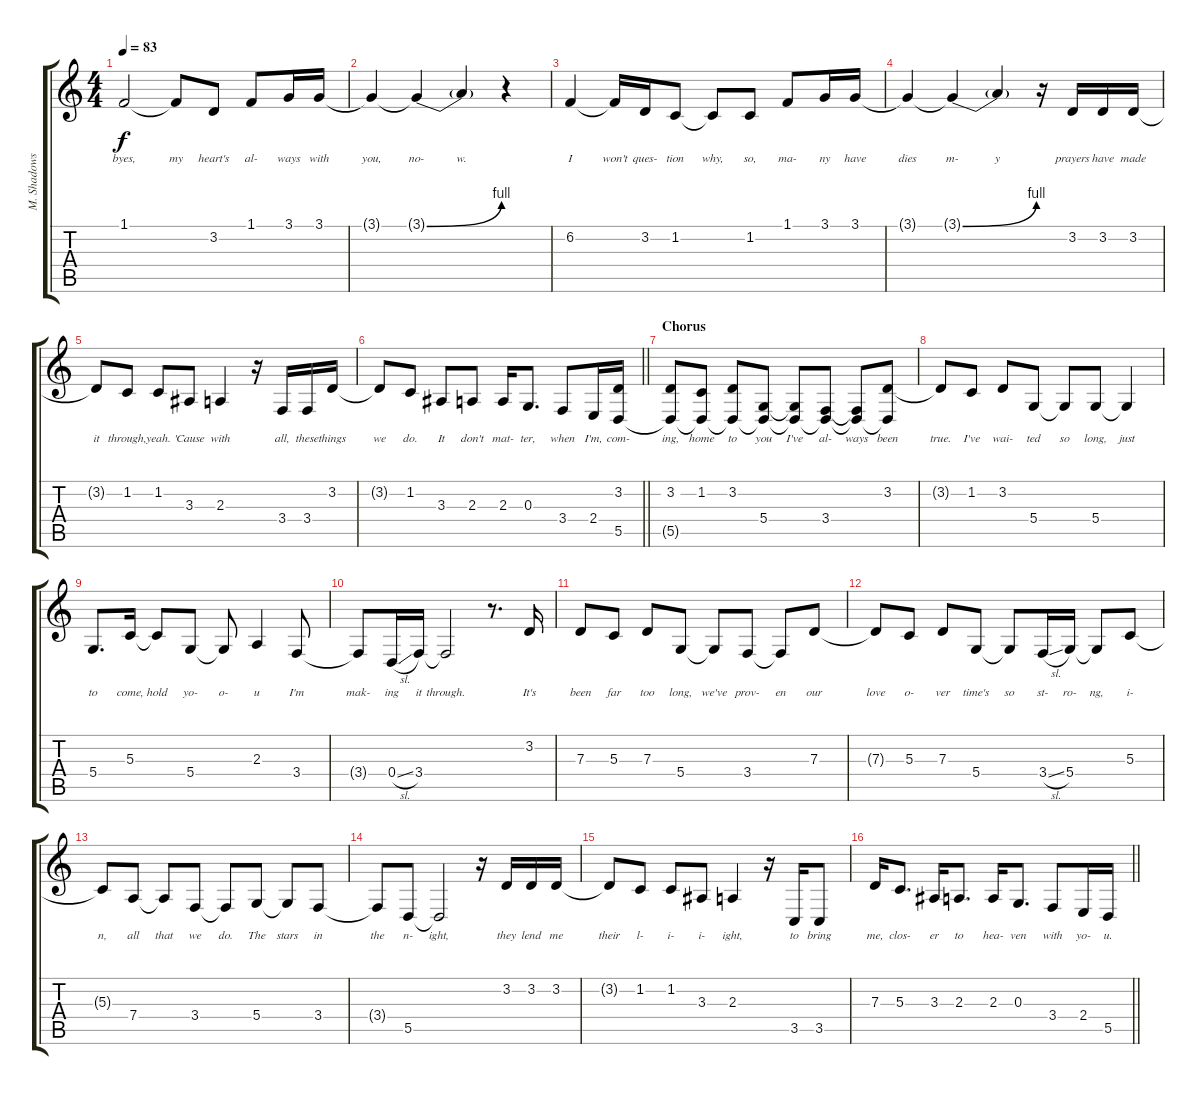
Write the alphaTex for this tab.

\track ("M. Shadows" "M. Shadows") {instrument clarinet}
\staff {score tabs}
\tuning (E4 B3 G3 D3 A2 E2) {hide}
\ts (4 4)
\tempo 83
\clef g2
\ks c
1.1.2{lyrics (0 "byes,") lyrics (1 "") lyrics (2 "") lyrics (3 "") lyrics (4 "") dy f} 1.1{t}.8{lyrics (0 "my") lyrics (1 "") lyrics (2 "") lyrics (3 "") lyrics (4 "")} 3.2.8{lyrics (0 "heart's") lyrics (1 "") lyrics (2 "") lyrics (3 "") lyrics (4 "")} 1.1.8{lyrics (0 "al-") lyrics (1 "") lyrics (2 "") lyrics (3 "") lyrics (4 "")} 3.1.16{lyrics (0 "ways") lyrics (1 "") lyrics (2 "") lyrics (3 "") lyrics (4 "")} 3.1.16{lyrics (0 "with") lyrics (1 "") lyrics (2 "") lyrics (3 "") lyrics (4 "")} |
3.1{t}.4{lyrics (0 "you,") lyrics (1 "") lyrics (2 "") lyrics (3 "") lyrics (4 "")} 3.1{be (bend 0 0 60 4) t}.4{lyrics (0 "no-") lyrics (1 "") lyrics (2 "") lyrics (3 "") lyrics (4 "")} 3.1{t}.4{lyrics (0 "w.") lyrics (1 "") lyrics (2 "") lyrics (3 "") lyrics (4 "")} r.4 |
6.2.4{lyrics (0 "I") lyrics (1 "") lyrics (2 "") lyrics (3 "") lyrics (4 "")} 6.2{t}.16{lyrics (0 "won't") lyrics (1 "") lyrics (2 "") lyrics (3 "") lyrics (4 "")} 3.2.16{lyrics (0 "ques-") lyrics (1 "") lyrics (2 "") lyrics (3 "") lyrics (4 "")} 1.2.8{lyrics (0 "tion") lyrics (1 "") lyrics (2 "") lyrics (3 "") lyrics (4 "")} 1.2{t}.8{lyrics (0 "why,") lyrics (1 "") lyrics (2 "") lyrics (3 "") lyrics (4 "")} 1.2.8{lyrics (0 "so,") lyrics (1 "") lyrics (2 "") lyrics (3 "") lyrics (4 "")} 1.1.8{lyrics (0 "ma-") lyrics (1 "") lyrics (2 "") lyrics (3 "") lyrics (4 "")} 3.1.16{lyrics (0 "ny") lyrics (1 "") lyrics (2 "") lyrics (3 "") lyrics (4 "")} 3.1.16{lyrics (0 "have") lyrics (1 "") lyrics (2 "") lyrics (3 "") lyrics (4 "")} |
3.1{t}.4{lyrics (0 "dies") lyrics (1 "") lyrics (2 "") lyrics (3 "") lyrics (4 "")} 3.1{be (bend 0 0 60 4) t}.4{lyrics (0 "m-") lyrics (1 "") lyrics (2 "") lyrics (3 "") lyrics (4 "")} 3.1{t}.4{lyrics (0 "y") lyrics (1 "") lyrics (2 "") lyrics (3 "") lyrics (4 "")} r.16 3.2.16{lyrics (0 "prayers") lyrics (1 "") lyrics (2 "") lyrics (3 "") lyrics (4 "")} 3.2.16{lyrics (0 "have") lyrics (1 "") lyrics (2 "") lyrics (3 "") lyrics (4 "")} 3.2.16{lyrics (0 "made") lyrics (1 "") lyrics (2 "") lyrics (3 "") lyrics (4 "")} |
3.2{t}.8{lyrics (0 "it") lyrics (1 "") lyrics (2 "") lyrics (3 "") lyrics (4 "")} 1.2.8{lyrics (0 "through,") lyrics (1 "") lyrics (2 "") lyrics (3 "") lyrics (4 "")} 1.2.8{lyrics (0 "yeah.") lyrics (1 "") lyrics (2 "") lyrics (3 "") lyrics (4 "")} 3.3.8{lyrics (0 "'Cause") lyrics (1 "") lyrics (2 "") lyrics (3 "") lyrics (4 "")} 2.3.4{lyrics (0 "with") lyrics (1 "") lyrics (2 "") lyrics (3 "") lyrics (4 "")} r.16 3.4.16{lyrics (0 "all,") lyrics (1 "") lyrics (2 "") lyrics (3 "") lyrics (4 "")} 3.4.16{lyrics (0 "these") lyrics (1 "") lyrics (2 "") lyrics (3 "") lyrics (4 "")} 3.2.16{lyrics (0 "things") lyrics (1 "") lyrics (2 "") lyrics (3 "") lyrics (4 "")} |
\barLineRight lightlight
3.2{t}.8{lyrics (0 "we") lyrics (1 "") lyrics (2 "") lyrics (3 "") lyrics (4 "")} 1.2.8{lyrics (0 "do.") lyrics (1 "") lyrics (2 "") lyrics (3 "") lyrics (4 "")} 3.3.8{lyrics (0 "It") lyrics (1 "") lyrics (2 "") lyrics (3 "") lyrics (4 "")} 2.3.8{lyrics (0 "don't") lyrics (1 "") lyrics (2 "") lyrics (3 "") lyrics (4 "")} 2.3.16{lyrics (0 "mat-") lyrics (1 "") lyrics (2 "") lyrics (3 "") lyrics (4 "")} 0.3.8{d lyrics (0 "ter,") lyrics (1 "") lyrics (2 "") lyrics (3 "") lyrics (4 "")} 3.4.8{lyrics (0 "when") lyrics (1 "") lyrics (2 "") lyrics (3 "") lyrics (4 "")} 2.4.16{lyrics (0 "I'm,") lyrics (1 "") lyrics (2 "") lyrics (3 "") lyrics (4 "")} (3.2 5.5).16{lyrics (0 "com-") lyrics (1 "") lyrics (2 "") lyrics (3 "") lyrics (4 "")} |
\section ("" "Chorus")
(3.2 5.5{t}).8{lyrics (0 "ing,") lyrics (1 "") lyrics (2 "") lyrics (3 "") lyrics (4 "")} (1.2 5.5{t}).8{lyrics (0 "home") lyrics (1 "") lyrics (2 "") lyrics (3 "") lyrics (4 "")} (3.2 5.5{t}).8{lyrics (0 "to") lyrics (1 "") lyrics (2 "") lyrics (3 "") lyrics (4 "")} (5.4 5.5{t}).8{lyrics (0 "you") lyrics (1 "") lyrics (2 "") lyrics (3 "") lyrics (4 "")} (5.4{t} 5.5{t}).8{lyrics (0 "I've") lyrics (1 "") lyrics (2 "") lyrics (3 "") lyrics (4 "")} (3.4 5.5{t}).8{lyrics (0 "al-") lyrics (1 "") lyrics (2 "") lyrics (3 "") lyrics (4 "")} (3.4{t} 5.5{t}).8{lyrics (0 "ways") lyrics (1 "") lyrics (2 "") lyrics (3 "") lyrics (4 "")} (3.2 5.5{t}).8{lyrics (0 "been") lyrics (1 "") lyrics (2 "") lyrics (3 "") lyrics (4 "")} |
3.2{t}.8{lyrics (0 "true.") lyrics (1 "") lyrics (2 "") lyrics (3 "") lyrics (4 "")} 1.2.8{lyrics (0 "I've") lyrics (1 "") lyrics (2 "") lyrics (3 "") lyrics (4 "")} 3.2.8{lyrics (0 "wai-") lyrics (1 "") lyrics (2 "") lyrics (3 "") lyrics (4 "")} 5.4.8{lyrics (0 "ted") lyrics (1 "") lyrics (2 "") lyrics (3 "") lyrics (4 "")} 5.4{t}.8{lyrics (0 "so") lyrics (1 "") lyrics (2 "") lyrics (3 "") lyrics (4 "")} 5.4.8{lyrics (0 "long,") lyrics (1 "") lyrics (2 "") lyrics (3 "") lyrics (4 "")} 5.4{t}.4{lyrics (0 "just") lyrics (1 "") lyrics (2 "") lyrics (3 "") lyrics (4 "")} |
5.4.8{d lyrics (0 "to") lyrics (1 "") lyrics (2 "") lyrics (3 "") lyrics (4 "")} 5.3.16{lyrics (0 "come,") lyrics (1 "") lyrics (2 "") lyrics (3 "") lyrics (4 "")} 5.3{t}.8{lyrics (0 "hold") lyrics (1 "") lyrics (2 "") lyrics (3 "") lyrics (4 "")} 5.4.8{lyrics (0 "yo-") lyrics (1 "") lyrics (2 "") lyrics (3 "") lyrics (4 "")} 5.4{t}.8{lyrics (0 "o-") lyrics (1 "") lyrics (2 "") lyrics (3 "") lyrics (4 "")} 2.3.4{lyrics (0 "u") lyrics (1 "") lyrics (2 "") lyrics (3 "") lyrics (4 "")} 3.4.8{lyrics (0 "I'm") lyrics (1 "") lyrics (2 "") lyrics (3 "") lyrics (4 "")} |
3.4{t}.8{lyrics (0 "mak-") lyrics (1 "") lyrics (2 "") lyrics (3 "") lyrics (4 "")} 0.4{sl}.16{lyrics (0 "ing") lyrics (1 "") lyrics (2 "") lyrics (3 "") lyrics (4 "")} 3.4.16{lyrics (0 "it") lyrics (1 "") lyrics (2 "") lyrics (3 "") lyrics (4 "")} 3.4{t}.2{lyrics (0 "through.") lyrics (1 "") lyrics (2 "") lyrics (3 "") lyrics (4 "")} r.8{d} 3.2.16{lyrics (0 "It's") lyrics (1 "") lyrics (2 "") lyrics (3 "") lyrics (4 "")} |
7.3.8{lyrics (0 "been") lyrics (1 "") lyrics (2 "") lyrics (3 "") lyrics (4 "")} 5.3.8{lyrics (0 "far") lyrics (1 "") lyrics (2 "") lyrics (3 "") lyrics (4 "")} 7.3.8{lyrics (0 "too") lyrics (1 "") lyrics (2 "") lyrics (3 "") lyrics (4 "")} 5.4.8{lyrics (0 "long,") lyrics (1 "") lyrics (2 "") lyrics (3 "") lyrics (4 "")} 5.4{t}.8{lyrics (0 "we've") lyrics (1 "") lyrics (2 "") lyrics (3 "") lyrics (4 "")} 3.4.8{lyrics (0 "prov-") lyrics (1 "") lyrics (2 "") lyrics (3 "") lyrics (4 "")} 3.4{t}.8{lyrics (0 "en") lyrics (1 "") lyrics (2 "") lyrics (3 "") lyrics (4 "")} 7.3.8{lyrics (0 "our") lyrics (1 "") lyrics (2 "") lyrics (3 "") lyrics (4 "")} |
7.3{t}.8{lyrics (0 "love") lyrics (1 "") lyrics (2 "") lyrics (3 "") lyrics (4 "")} 5.3.8{lyrics (0 "o-") lyrics (1 "") lyrics (2 "") lyrics (3 "") lyrics (4 "")} 7.3.8{lyrics (0 "ver") lyrics (1 "") lyrics (2 "") lyrics (3 "") lyrics (4 "")} 5.4.8{lyrics (0 "time's") lyrics (1 "") lyrics (2 "") lyrics (3 "") lyrics (4 "")} 5.4{t}.8{lyrics (0 "so") lyrics (1 "") lyrics (2 "") lyrics (3 "") lyrics (4 "")} 3.4{sl}.16{lyrics (0 "st-") lyrics (1 "") lyrics (2 "") lyrics (3 "") lyrics (4 "")} 5.4.16{lyrics (0 "ro-") lyrics (1 "") lyrics (2 "") lyrics (3 "") lyrics (4 "")} 5.4{t}.8{lyrics (0 "ng,") lyrics (1 "") lyrics (2 "") lyrics (3 "") lyrics (4 "")} 5.3.8{lyrics (0 "i-") lyrics (1 "") lyrics (2 "") lyrics (3 "") lyrics (4 "")} |
5.3{t}.8{lyrics (0 "n,") lyrics (1 "") lyrics (2 "") lyrics (3 "") lyrics (4 "")} 7.4.8{lyrics (0 "all") lyrics (1 "") lyrics (2 "") lyrics (3 "") lyrics (4 "")} 7.4{t}.8{lyrics (0 "that") lyrics (1 "") lyrics (2 "") lyrics (3 "") lyrics (4 "")} 3.4.8{lyrics (0 "we") lyrics (1 "") lyrics (2 "") lyrics (3 "") lyrics (4 "")} 3.4{t}.8{lyrics (0 "do.") lyrics (1 "") lyrics (2 "") lyrics (3 "") lyrics (4 "")} 5.4.8{lyrics (0 "The") lyrics (1 "") lyrics (2 "") lyrics (3 "") lyrics (4 "")} 5.4{t}.8{lyrics (0 "stars") lyrics (1 "") lyrics (2 "") lyrics (3 "") lyrics (4 "")} 3.4.8{lyrics (0 "in") lyrics (1 "") lyrics (2 "") lyrics (3 "") lyrics (4 "")} |
3.4{t}.8{lyrics (0 "the") lyrics (1 "") lyrics (2 "") lyrics (3 "") lyrics (4 "")} 5.5.8{lyrics (0 "n-") lyrics (1 "") lyrics (2 "") lyrics (3 "") lyrics (4 "")} 5.5{t}.2{lyrics (0 "ight,") lyrics (1 "") lyrics (2 "") lyrics (3 "") lyrics (4 "")} r.16 3.2.16{lyrics (0 "they") lyrics (1 "") lyrics (2 "") lyrics (3 "") lyrics (4 "")} 3.2.16{lyrics (0 "lend") lyrics (1 "") lyrics (2 "") lyrics (3 "") lyrics (4 "")} 3.2.16{lyrics (0 "me") lyrics (1 "") lyrics (2 "") lyrics (3 "") lyrics (4 "")} |
3.2{t}.8{lyrics (0 "their") lyrics (1 "") lyrics (2 "") lyrics (3 "") lyrics (4 "")} 1.2.8{lyrics (0 "l-") lyrics (1 "") lyrics (2 "") lyrics (3 "") lyrics (4 "")} 1.2.8{lyrics (0 "i-") lyrics (1 "") lyrics (2 "") lyrics (3 "") lyrics (4 "")} 3.3.8{lyrics (0 "i-") lyrics (1 "") lyrics (2 "") lyrics (3 "") lyrics (4 "")} 2.3.4{lyrics (0 "ight,") lyrics (1 "") lyrics (2 "") lyrics (3 "") lyrics (4 "")} r.16 3.5.16{lyrics (0 "to") lyrics (1 "") lyrics (2 "") lyrics (3 "") lyrics (4 "")} 3.5.8{lyrics (0 "bring") lyrics (1 "") lyrics (2 "") lyrics (3 "") lyrics (4 "")} |
\barLineRight lightlight
7.3.16{lyrics (0 "me,") lyrics (1 "") lyrics (2 "") lyrics (3 "") lyrics (4 "")} 5.3.8{d lyrics (0 "clos-") lyrics (1 "") lyrics (2 "") lyrics (3 "") lyrics (4 "")} 3.3.16{lyrics (0 "er") lyrics (1 "") lyrics (2 "") lyrics (3 "") lyrics (4 "")} 2.3.8{d lyrics (0 "to") lyrics (1 "") lyrics (2 "") lyrics (3 "") lyrics (4 "")} 2.3.16{lyrics (0 "hea-") lyrics (1 "") lyrics (2 "") lyrics (3 "") lyrics (4 "")} 0.3.8{d lyrics (0 "ven") lyrics (1 "") lyrics (2 "") lyrics (3 "") lyrics (4 "")} 3.4.8{lyrics (0 "with") lyrics (1 "") lyrics (2 "") lyrics (3 "") lyrics (4 "")} 2.4.16{lyrics (0 "yo-") lyrics (1 "") lyrics (2 "") lyrics (3 "") lyrics (4 "")} 5.5.16{lyrics (0 "u.") lyrics (1 "") lyrics (2 "") lyrics (3 "") lyrics (4 "")}
